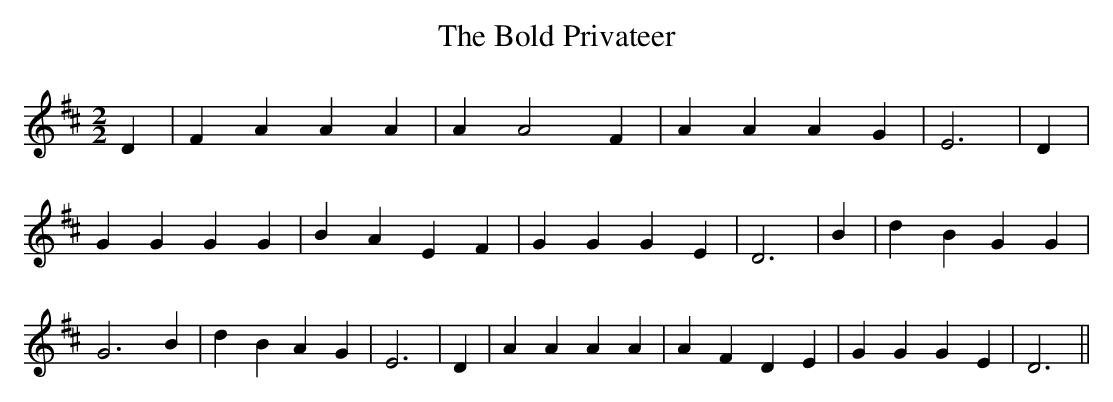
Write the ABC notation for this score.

X:1
T:The Bold Privateer
M:2/2
L:1/4
K:D
 D| F A A A| A A2 F| A A A G| E3| D| G G G G| B A E F| G G G E| D3|\
 B| d B G G| G3 B| d B A G| E3| D| A A A A| A F D E| G G G E| D3||\
